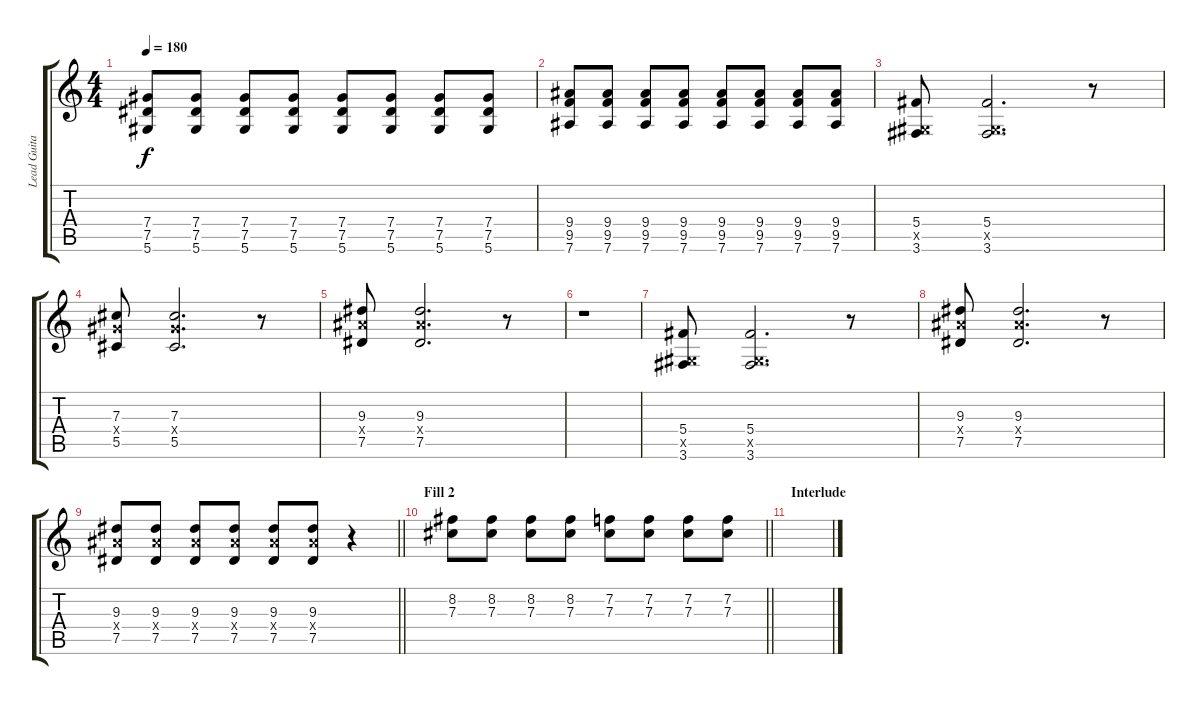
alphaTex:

\track ("Lead Guitar" "Lead Guita") {instrument distortionguitar}
\staff {score tabs}
\tuning (Eb4 Bb3 Gb3 Db3 Ab2 Eb2) {hide}
\ts (4 4)
\tempo 180
\clef g2
\ks c
(7.4 7.5 5.6).8{dy f} (7.4 7.5 5.6).8 (7.4 7.5 5.6).8 (7.4 7.5 5.6).8 (7.4 7.5 5.6).8 (7.4 7.5 5.6).8 (7.4 7.5 5.6).8 (7.4 7.5 5.6).8 |
(9.4 9.5 7.6).8 (9.4 9.5 7.6).8 (9.4 9.5 7.6).8 (9.4 9.5 7.6).8 (9.4 9.5 7.6).8 (9.4 9.5 7.6).8 (9.4 9.5 7.6).8 (9.4 9.5 7.6).8 |
(5.4 0.5{x} 3.6).8 (5.4 0.5{x} 3.6).2{d} r.8 |
(7.3 7.4{x} 5.5).8 (7.3 7.4{x} 5.5).2{d} r.8 |
(9.3 9.4{x} 7.5).8 (9.3 9.4{x} 7.5).2{d} r.8 |
r.1 |
(5.4 0.5{x} 3.6).8 (5.4 0.5{x} 3.6).2{d} r.8 |
(9.3 9.4{x} 7.5).8 (9.3 9.4{x} 7.5).2{d} r.8 |
\barLineRight lightlight
(9.3 9.4{x} 7.5).8 (9.3 9.4{x} 7.5).8 (9.3 9.4{x} 7.5).8 (9.3 9.4{x} 7.5).8 (9.3 9.4{x} 7.5).8 (9.3 9.4{x} 7.5).8 r.4 |
\section ("" "Fill 2")
\barLineRight lightlight
(8.2 7.3).8 (8.2 7.3).8 (8.2 7.3).8 (8.2 7.3).8 (7.2 7.3).8 (7.2 7.3).8 (7.2 7.3).8 (7.2 7.3).8 |
\section ("" "Interlude")
